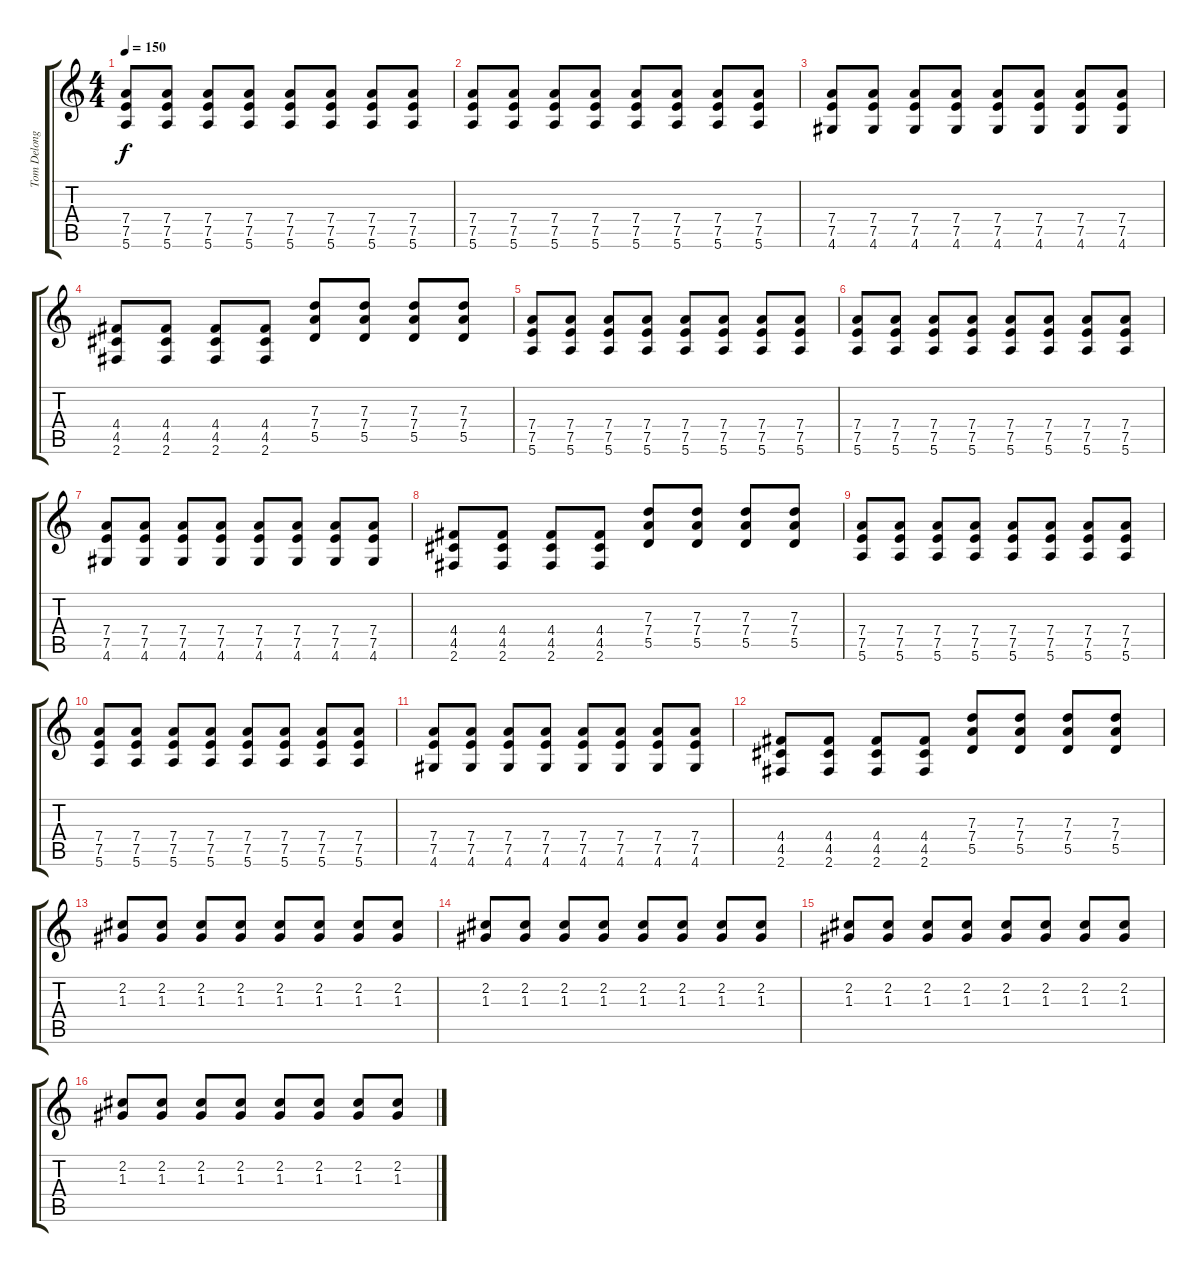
\track ("Tom Delonge" "Tom Delong") {instrument overdrivenguitar}
\staff {score tabs}
\tuning (E4 B3 G3 D3 A2 E2) {hide}
\ts (4 4)
\tempo 150
\clef g2
\ks c
(7.4 7.5 5.6).8{dy f} (7.4 7.5 5.6).8 (7.4 7.5 5.6).8 (7.4 7.5 5.6).8 (7.4 7.5 5.6).8 (7.4 7.5 5.6).8 (7.4 7.5 5.6).8 (7.4 7.5 5.6).8 |
(7.4 7.5 5.6).8 (7.4 7.5 5.6).8 (7.4 7.5 5.6).8 (7.4 7.5 5.6).8 (7.4 7.5 5.6).8 (7.4 7.5 5.6).8 (7.4 7.5 5.6).8 (7.4 7.5 5.6).8 |
(7.4 7.5 4.6).8 (7.4 7.5 4.6).8 (7.4 7.5 4.6).8 (7.4 7.5 4.6).8 (7.4 7.5 4.6).8 (7.4 7.5 4.6).8 (7.4 7.5 4.6).8 (7.4 7.5 4.6).8 |
(4.4 4.5 2.6).8 (4.4 4.5 2.6).8 (4.4 4.5 2.6).8 (4.4 4.5 2.6).8 (7.3 7.4 5.5).8 (7.3 7.4 5.5).8 (7.3 7.4 5.5).8 (7.3 7.4 5.5).8 |
(7.4 7.5 5.6).8 (7.4 7.5 5.6).8 (7.4 7.5 5.6).8 (7.4 7.5 5.6).8 (7.4 7.5 5.6).8 (7.4 7.5 5.6).8 (7.4 7.5 5.6).8 (7.4 7.5 5.6).8 |
(7.4 7.5 5.6).8 (7.4 7.5 5.6).8 (7.4 7.5 5.6).8 (7.4 7.5 5.6).8 (7.4 7.5 5.6).8 (7.4 7.5 5.6).8 (7.4 7.5 5.6).8 (7.4 7.5 5.6).8 |
(7.4 7.5 4.6).8 (7.4 7.5 4.6).8 (7.4 7.5 4.6).8 (7.4 7.5 4.6).8 (7.4 7.5 4.6).8 (7.4 7.5 4.6).8 (7.4 7.5 4.6).8 (7.4 7.5 4.6).8 |
(4.4 4.5 2.6).8 (4.4 4.5 2.6).8 (4.4 4.5 2.6).8 (4.4 4.5 2.6).8 (7.3 7.4 5.5).8 (7.3 7.4 5.5).8 (7.3 7.4 5.5).8 (7.3 7.4 5.5).8 |
(7.4 7.5 5.6).8 (7.4 7.5 5.6).8 (7.4 7.5 5.6).8 (7.4 7.5 5.6).8 (7.4 7.5 5.6).8 (7.4 7.5 5.6).8 (7.4 7.5 5.6).8 (7.4 7.5 5.6).8 |
(7.4 7.5 5.6).8 (7.4 7.5 5.6).8 (7.4 7.5 5.6).8 (7.4 7.5 5.6).8 (7.4 7.5 5.6).8 (7.4 7.5 5.6).8 (7.4 7.5 5.6).8 (7.4 7.5 5.6).8 |
(7.4 7.5 4.6).8 (7.4 7.5 4.6).8 (7.4 7.5 4.6).8 (7.4 7.5 4.6).8 (7.4 7.5 4.6).8 (7.4 7.5 4.6).8 (7.4 7.5 4.6).8 (7.4 7.5 4.6).8 |
(4.4 4.5 2.6).8 (4.4 4.5 2.6).8 (4.4 4.5 2.6).8 (4.4 4.5 2.6).8 (7.3 7.4 5.5).8 (7.3 7.4 5.5).8 (7.3 7.4 5.5).8 (7.3 7.4 5.5).8 |
(2.2 1.3).8 (2.2 1.3).8 (2.2 1.3).8 (2.2 1.3).8 (2.2 1.3).8 (2.2 1.3).8 (2.2 1.3).8 (2.2 1.3).8 |
(2.2 1.3).8 (2.2 1.3).8 (2.2 1.3).8 (2.2 1.3).8 (2.2 1.3).8 (2.2 1.3).8 (2.2 1.3).8 (2.2 1.3).8 |
(2.2 1.3).8 (2.2 1.3).8 (2.2 1.3).8 (2.2 1.3).8 (2.2 1.3).8 (2.2 1.3).8 (2.2 1.3).8 (2.2 1.3).8 |
(2.2 1.3).8 (2.2 1.3).8 (2.2 1.3).8 (2.2 1.3).8 (2.2 1.3).8 (2.2 1.3).8 (2.2 1.3).8 (2.2 1.3).8
